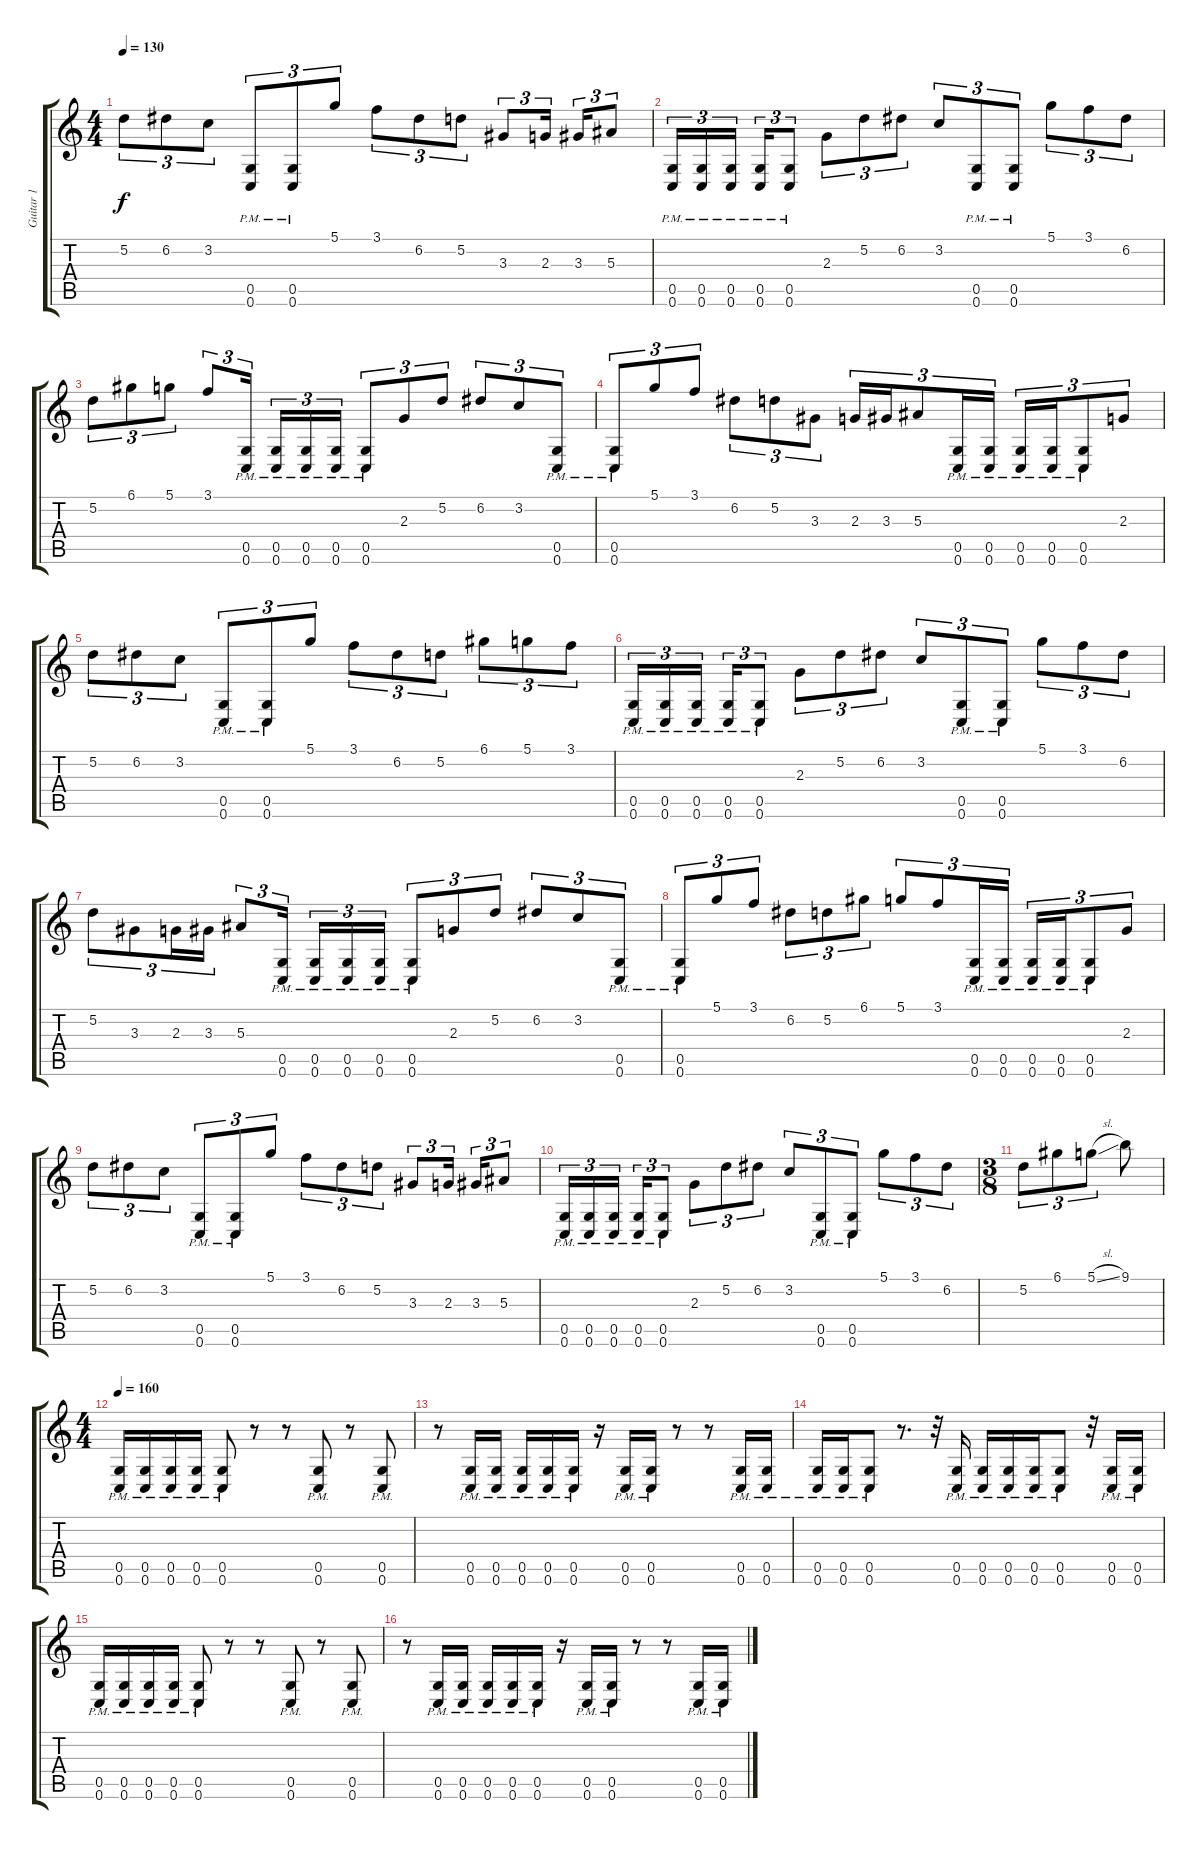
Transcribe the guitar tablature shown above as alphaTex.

\track ("Guitar 1" "Guitar 1") {instrument distortionguitar}
\staff {score tabs}
\tuning (D4 A3 F3 C3 G2 C2) {hide}
\ts (4 4)
\tempo 130
\clef g2
\ks c
5.2.8{tu (3 2) dy f} 6.2.8{tu (3 2)} 3.2.8{tu (3 2)} (0.5{pm} 0.6{pm}).8{tu (3 2)} (0.5{pm} 0.6{pm}).8{tu (3 2)} 5.1.8{tu (3 2)} 3.1.8{tu (3 2)} 6.2.8{tu (3 2)} 5.2.8{tu (3 2)} 3.3.8{tu (3 2)} 2.3.16{tu (3 2) beam splitsecondary} 3.3.16{tu (3 2)} 5.3.8{tu (3 2)} |
(0.5{pm} 0.6{pm}).16{tu (3 2)} (0.5{pm} 0.6{pm}).16{tu (3 2)} (0.5{pm} 0.6{pm}).16{tu (3 2) beam splitsecondary} (0.5{pm} 0.6{pm}).16{tu (3 2)} (0.5{pm} 0.6{pm}).8{tu (3 2)} 2.3.8{tu (3 2)} 5.2.8{tu (3 2)} 6.2.8{tu (3 2)} 3.2.8{tu (3 2)} (0.5{pm} 0.6{pm}).8{tu (3 2)} (0.5{pm} 0.6{pm}).8{tu (3 2)} 5.1.8{tu (3 2)} 3.1.8{tu (3 2)} 6.2.8{tu (3 2)} |
5.2.8{tu (3 2)} 6.1.8{tu (3 2)} 5.1.8{tu (3 2)} 3.1.8{tu (3 2)} (0.5{pm} 0.6{pm}).16{tu (3 2) beam splitsecondary} (0.5{pm} 0.6{pm}).16{tu (3 2)} (0.5{pm} 0.6{pm}).16{tu (3 2)} (0.5{pm} 0.6{pm}).16{tu (3 2)} (0.5{pm} 0.6{pm}).8{tu (3 2)} 2.3.8{tu (3 2)} 5.2.8{tu (3 2)} 6.2.8{tu (3 2)} 3.2.8{tu (3 2)} (0.5{pm} 0.6{pm}).8{tu (3 2)} |
(0.5{pm} 0.6{pm}).8{tu (3 2)} 5.1.8{tu (3 2)} 3.1.8{tu (3 2)} 6.2.8{tu (3 2)} 5.2.8{tu (3 2)} 3.3.8{tu (3 2)} 2.3.16{tu (3 2)} 3.3.16{tu (3 2)} 5.3.8{tu (3 2)} (0.5{pm} 0.6{pm}).16{tu (3 2)} (0.5{pm} 0.6{pm}).16{tu (3 2)} (0.5{pm} 0.6{pm}).16{tu (3 2)} (0.5{pm} 0.6{pm}).16{tu (3 2)} (0.5{pm} 0.6{pm}).8{tu (3 2)} 2.3.8{tu (3 2)} |
5.2.8{tu (3 2)} 6.2.8{tu (3 2)} 3.2.8{tu (3 2)} (0.5{pm} 0.6{pm}).8{tu (3 2)} (0.5{pm} 0.6{pm}).8{tu (3 2)} 5.1.8{tu (3 2)} 3.1.8{tu (3 2)} 6.2.8{tu (3 2)} 5.2.8{tu (3 2)} 6.1.8{tu (3 2)} 5.1.8{tu (3 2)} 3.1.8{tu (3 2)} |
(0.5{pm} 0.6{pm}).16{tu (3 2)} (0.5{pm} 0.6{pm}).16{tu (3 2)} (0.5{pm} 0.6{pm}).16{tu (3 2) beam splitsecondary} (0.5{pm} 0.6{pm}).16{tu (3 2)} (0.5{pm} 0.6{pm}).8{tu (3 2)} 2.3.8{tu (3 2)} 5.2.8{tu (3 2)} 6.2.8{tu (3 2)} 3.2.8{tu (3 2)} (0.5{pm} 0.6{pm}).8{tu (3 2)} (0.5{pm} 0.6{pm}).8{tu (3 2)} 5.1.8{tu (3 2)} 3.1.8{tu (3 2)} 6.2.8{tu (3 2)} |
5.2.8{tu (3 2)} 3.3.8{tu (3 2)} 2.3.16{tu (3 2)} 3.3.16{tu (3 2)} 5.3.8{tu (3 2)} (0.5{pm} 0.6{pm}).16{tu (3 2) beam splitsecondary} (0.5{pm} 0.6{pm}).16{tu (3 2)} (0.5{pm} 0.6{pm}).16{tu (3 2)} (0.5{pm} 0.6{pm}).16{tu (3 2)} (0.5{pm} 0.6{pm}).8{tu (3 2)} 2.3.8{tu (3 2)} 5.2.8{tu (3 2)} 6.2.8{tu (3 2)} 3.2.8{tu (3 2)} (0.5{pm} 0.6{pm}).8{tu (3 2)} |
(0.5{pm} 0.6{pm}).8{tu (3 2)} 5.1.8{tu (3 2)} 3.1.8{tu (3 2)} 6.2.8{tu (3 2)} 5.2.8{tu (3 2)} 6.1.8{tu (3 2)} 5.1.8{tu (3 2)} 3.1.8{tu (3 2)} (0.5{pm} 0.6{pm}).16{tu (3 2)} (0.5{pm} 0.6{pm}).16{tu (3 2)} (0.5{pm} 0.6{pm}).16{tu (3 2)} (0.5{pm} 0.6{pm}).16{tu (3 2)} (0.5{pm} 0.6{pm}).8{tu (3 2)} 2.3.8{tu (3 2)} |
5.2.8{tu (3 2)} 6.2.8{tu (3 2)} 3.2.8{tu (3 2)} (0.5{pm} 0.6{pm}).8{tu (3 2)} (0.5{pm} 0.6{pm}).8{tu (3 2)} 5.1.8{tu (3 2)} 3.1.8{tu (3 2)} 6.2.8{tu (3 2)} 5.2.8{tu (3 2)} 3.3.8{tu (3 2)} 2.3.16{tu (3 2) beam splitsecondary} 3.3.16{tu (3 2)} 5.3.8{tu (3 2)} |
(0.5{pm} 0.6{pm}).16{tu (3 2)} (0.5{pm} 0.6{pm}).16{tu (3 2)} (0.5{pm} 0.6{pm}).16{tu (3 2) beam splitsecondary} (0.5{pm} 0.6{pm}).16{tu (3 2)} (0.5{pm} 0.6{pm}).8{tu (3 2)} 2.3.8{tu (3 2)} 5.2.8{tu (3 2)} 6.2.8{tu (3 2)} 3.2.8{tu (3 2)} (0.5{pm} 0.6{pm}).8{tu (3 2)} (0.5{pm} 0.6{pm}).8{tu (3 2)} 5.1.8{tu (3 2)} 3.1.8{tu (3 2)} 6.2.8{tu (3 2)} |
\ts (3 8)
5.2.8{tu (3 2)} 6.1.8{tu (3 2)} 5.1{sl}.8{tu (3 2)} 9.1.8 |
\ts (4 4)
\tempo 160
(0.5{pm} 0.6{pm}).16 (0.5{pm} 0.6{pm}).16 (0.5{pm} 0.6{pm}).16 (0.5{pm} 0.6{pm}).16 (0.5{pm} 0.6{pm}).8 r.8 r.8 (0.5{pm} 0.6{pm}).8 r.8 (0.5{pm} 0.6{pm}).8 |
r.8 (0.5{pm} 0.6{pm}).16 (0.5{pm} 0.6{pm}).16 (0.5{pm} 0.6{pm}).16 (0.5{pm} 0.6{pm}).16 (0.5{pm} 0.6{pm}).16 r.16 (0.5{pm} 0.6{pm}).16 (0.5{pm} 0.6{pm}).16 r.8 r.8 (0.5{pm} 0.6{pm}).16 (0.5{pm} 0.6{pm}).16 |
(0.5{pm} 0.6{pm}).16 (0.5{pm} 0.6{pm}).16 (0.5{pm} 0.6{pm}).8 r.8{d} r.32 (0.5{pm} 0.6{pm}).16 (0.5{pm} 0.6{pm}).16 (0.5{pm} 0.6{pm}).16 (0.5{pm} 0.6{pm}).16 (0.5{pm} 0.6{pm}).8 r.32 (0.5{pm} 0.6{pm}).16 (0.5{pm} 0.6{pm}).16 |
(0.5{pm} 0.6{pm}).16 (0.5{pm} 0.6{pm}).16 (0.5{pm} 0.6{pm}).16 (0.5{pm} 0.6{pm}).16 (0.5{pm} 0.6{pm}).8 r.8 r.8 (0.5{pm} 0.6{pm}).8 r.8 (0.5{pm} 0.6{pm}).8 |
r.8 (0.5{pm} 0.6{pm}).16 (0.5{pm} 0.6{pm}).16 (0.5{pm} 0.6{pm}).16 (0.5{pm} 0.6{pm}).16 (0.5{pm} 0.6{pm}).16 r.16 (0.5{pm} 0.6{pm}).16 (0.5{pm} 0.6{pm}).16 r.8 r.8 (0.5{pm} 0.6{pm}).16 (0.5{pm} 0.6{pm}).16
